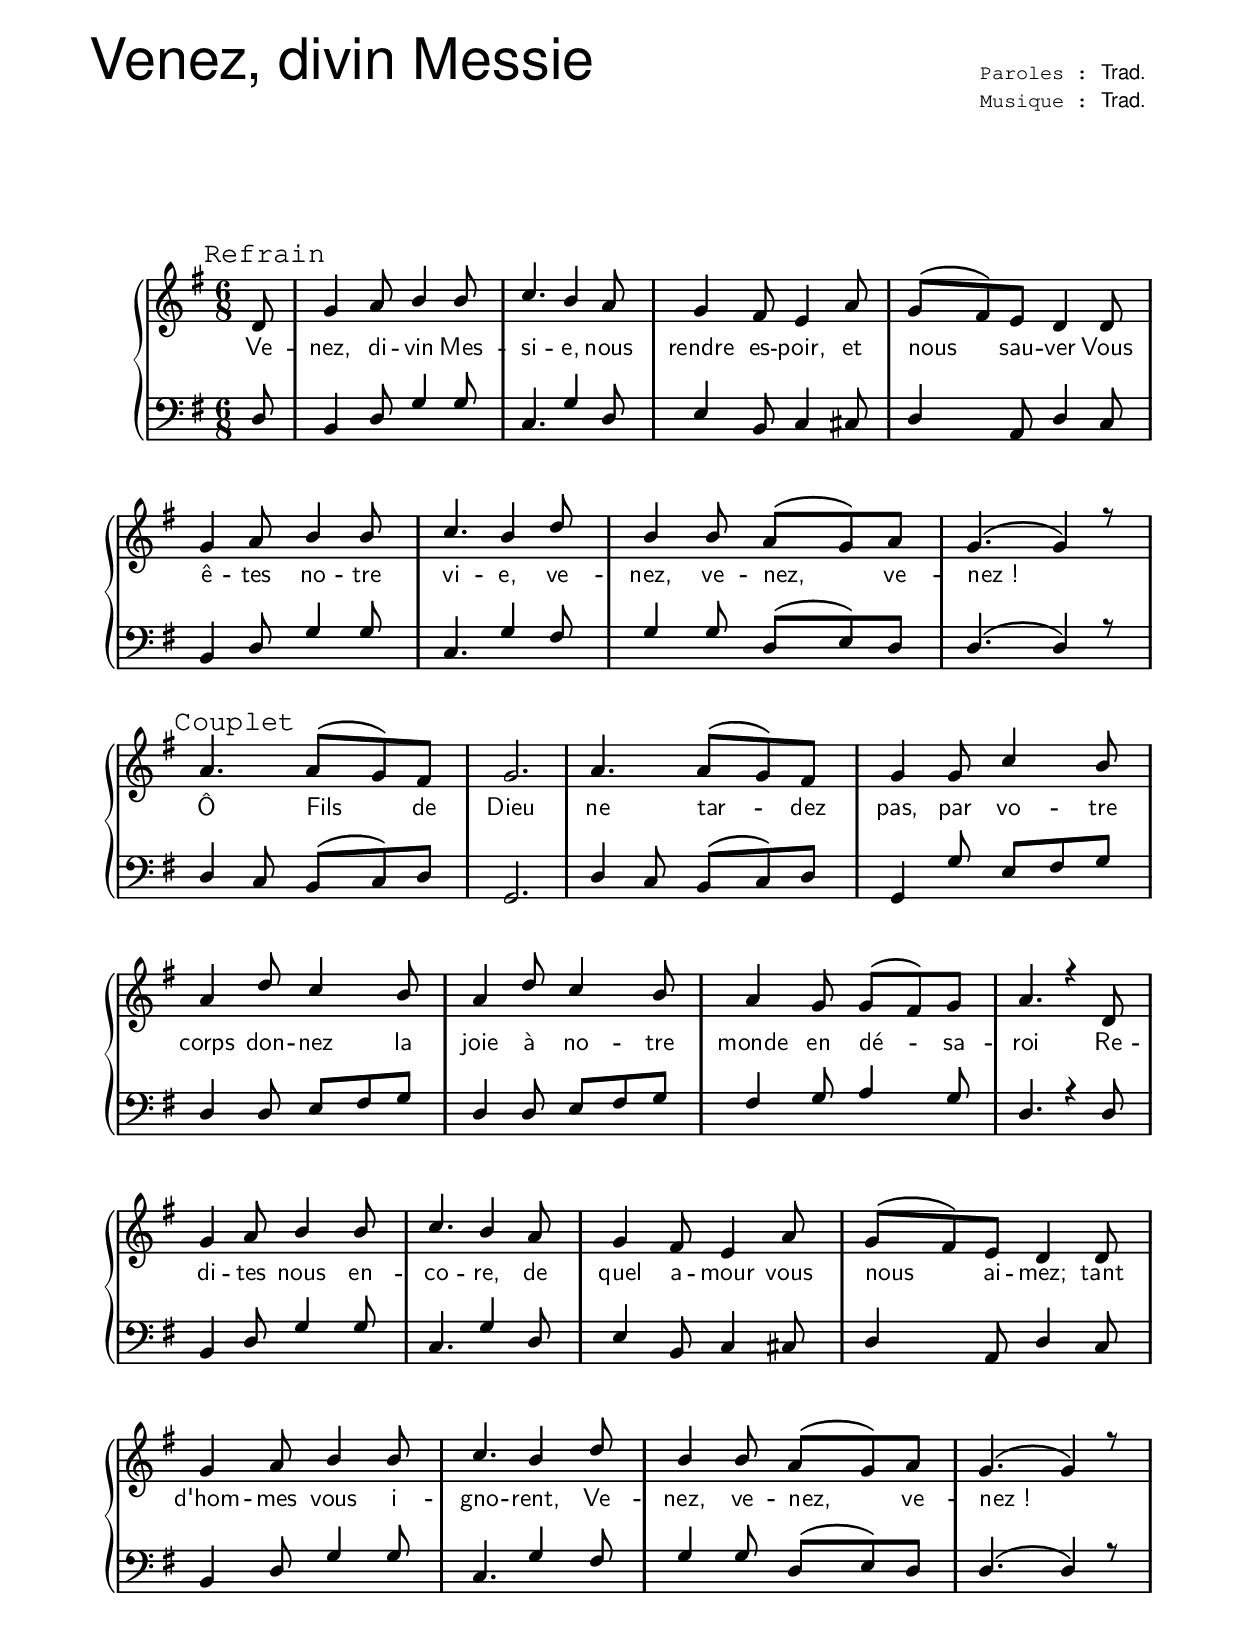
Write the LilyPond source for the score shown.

\version "2.22.0"
\language "english"
\include "gregorian.ly"
\include "../libs/commonFunctions.ily"

\header {
  title = "Venez, divin Messie"
  composer = "Trad."
  poet = "Trad."
  }
solisteDynamics = {
  \key g \major \time 6/8
  }

sopranosMusicA = \relative c' {
  \mark "Refrain"
  \partial 8 d8 g4 a8 b4 b8 c4. b4 a8 g4 fs8 e4 a8 g (fs) e d4 d8 \break
  g4 a8 b4 b8 c4. b4 d8 b4 b8 a8 (g) a g4. (g4) r8 \break
  \mark "Couplet"
  a4. a8 (g) fs g2. a4. a8 (g) fs g4 g8 c4 b8 \break a4 d8 c4 b8 a4 d8 c4 b8 a4 g8 g (fs) g a4. r4
  d,8 \break g4 a8 b4 b8 c4. b4 a8 g4 fs8 e4 a8 g (fs) e d4 d8 \break
  g4 a8 b4 b8 c4. b4 d8 b4 b8 a8 (g) a g4. (g4) r8 \break
}

bassesMusicA = \relative c {
  \partial 8 d8 b4 d8 g4 g8 c,4. g'4 d8 e4 b8 c4 cs8 d4 a8 d4 c8
  b4 d8 g4 g8 c,4. g'4 fs8 g4 g8 d8 (e) d d4. (d4) r8
  d4 c8 b (c) d g,2.d'4 c8 b (c) d g,4 g'8 e fs g
  d4 d8 e fs g d4 d8 e fs g fs4 g8 a4 g8 d4. r4
  d8 b4 d8 g4 g8 c,4. g'4 d8 e4 b8 c4 cs8 d4 a8 d4 c8
  b4 d8 g4 g8 c,4. g'4 fs8 g4 g8 d8 (e) d d4. (d4) r8
}

%%%%%%%%%%%%%%%%%%%%%%%%%%%%%%%%%%%%%%%%%%%%
%%%%%          DRAW PARTITION          %%%%%
%%%%%%%%%%%%%%%%%%%%%%%%%%%%%%%%%%%%%%%%%%%%
scoreHeaders = \header {
  title = ##f
  subtitle = ##f
  composer = ##f
  poet = ##f
  subsubtitle = ##f
  dedication = ##f
}
scorePaper = \paper {
    left-margin = 1.5\cm
    right-margin = 1.5\cm
    top-margin = 1.5\cm
    bottom-margin = 1.5\cm
    two-sided = ##f
    oddFooterMarkup = {}
    #(include-special-characters)

    markup-system-spacing = #'((basic-distance . 30)
       (stretchability . 500))
    %top-system-spacing = #'((basic-distance . 30)
    %                        (padding . 10)
    %                        (stretchability . 1000))
    bookTitleMarkup = \markup {
      \column {
        \columns {
          \fill-line {
            \column {
              \line {
                \left-column {
                  \fontsize #8 \sans \fromproperty #'header:title
                  \fontsize #1 \typewriter \fromproperty #'header:subtitle
                }
              }
            }
            \column {
              \line {
                \fontsize #-1
                \left-column {
                  \line { \concat { \typewriter "Paroles&nbsp;:&nbsp;" \sans \fromproperty #'header:poet \bold " " } }
                  \line { \concat { \typewriter "Musique&nbsp;:&nbsp;" \sans \fromproperty #'header:composer \bold " " } }
                  \typewriter \italic \fromproperty #'header:subsubtitle
                }
              }
            }
          }
        }
      }
    }
  }
AllScoreLayout = \layout {
      ragged-last = ##f
      ragged-last-bottom = ##t
      short-indent = 0.5\cm
      indent = 1\cm
      \override LyricText #'font-name = #"Latin Modern Sans"
      \override Score.RehearsalMark.font-family = #'typewriter
      \context {
          \Staff
          \RemoveEmptyStaves
          \override InstrumentName #'font-name = #"Monospace Regular"
      }
      \context {
          \PianoStaff
          \RemoveEmptyStaves
          \override InstrumentName #'font-name = #"Monospace Regular"
      }
      \context {
          \ChoirStaff
          \RemoveEmptyStaves
          \override InstrumentName #'font-name = #"Monospace Regular"
      }
  }
%%%%%%%%%%%%%%%%%%%%%%%%%%%%%%%%%%%%%%%%%%%%%%%%%%%%%%%%%%%%%%%%%%%
%%%%%%%%%%%%%%%%%%%          Antienne          %%%%%%%%%%%%%%%%%%%%
%%%%%%%%%%%%%%%%%%%%%%%%%%%%%%%%%%%%%%%%%%%%%%%%%%%%%%%%%%%%%%%%%%%
% PDF output
\book {
  \scorePaper
  \score {
    {
      <<
        \new PianoStaff
        <<
          \new Staff
          {
            \clef "treble"
            \new Voice="soprane" { \solisteDynamics \voiceOne \sopranosMusicA }
          }
          \new Lyrics \lyricsto "soprane" {
            Ve -- nez, di -- vin Mes -- si -- e, nous rendre es -- poir, et nous sau -- ver
            Vous ê -- tes no -- tre vi -- e, ve -- nez, ve -- nez, ve -- nez&nbsp;!
            Ô Fils de Dieu ne tar -- dez pas,
            par vo -- tre corps don -- nez la joie
            à no -- tre monde en dé -- sa -- roi
            Re -- di -- tes nous en -- co -- re,
            de quel a -- mour vous nous ai -- mez;
            tant d'hom -- mes vous i -- gno -- rent,
            Ve -- nez, ve -- nez, ve -- nez&nbsp;!
          }
          \new Staff
          {
            \clef "bass"
            \new Voice { \solisteDynamics \voiceOne \bassesMusicA }
          }
        >>
      >>
    }
    \AllScoreLayout
    \scoreHeaders
  }
}